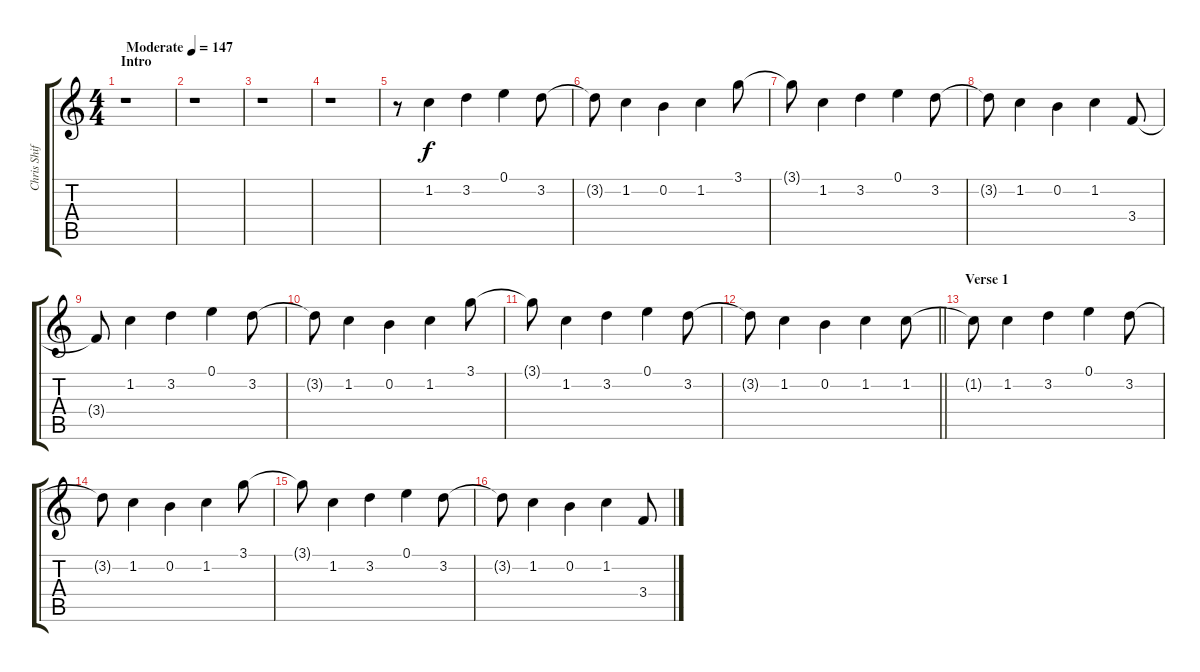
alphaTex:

\track ("Chris Shifflet - Lead Guitar" "Chris Shif") {instrument distortionguitar}
\staff {score tabs}
\tuning (E4 B3 G3 D3 A2 E2) {hide}
\ts (4 4)
\section ("" "Intro")
\tempo (147 "Moderate")
\clef g2
\ks c
r.1{dy f instrument distortionguitar} |
r.1 |
r.1 |
r.1 |
r.8 1.2.4 3.2.4 0.1.4 3.2.8 |
3.2{t}.8 1.2.4 0.2.4 1.2.4 3.1.8 |
3.1{t}.8 1.2.4 3.2.4 0.1.4 3.2.8 |
3.2{t}.8 1.2.4 0.2.4 1.2.4 3.4.8 |
3.4{t}.8 1.2.4 3.2.4 0.1.4 3.2.8 |
3.2{t}.8 1.2.4 0.2.4 1.2.4 3.1.8 |
3.1{t}.8 1.2.4 3.2.4 0.1.4 3.2.8 |
\barLineRight lightlight
3.2{t}.8 1.2.4 0.2.4 1.2.4 1.2.8 |
\section ("" "Verse 1")
1.2{t}.8 1.2.4 3.2.4 0.1.4 3.2.8 |
3.2{t}.8 1.2.4 0.2.4 1.2.4 3.1.8 |
3.1{t}.8 1.2.4 3.2.4 0.1.4 3.2.8 |
3.2{t}.8 1.2.4 0.2.4 1.2.4 3.4.8
